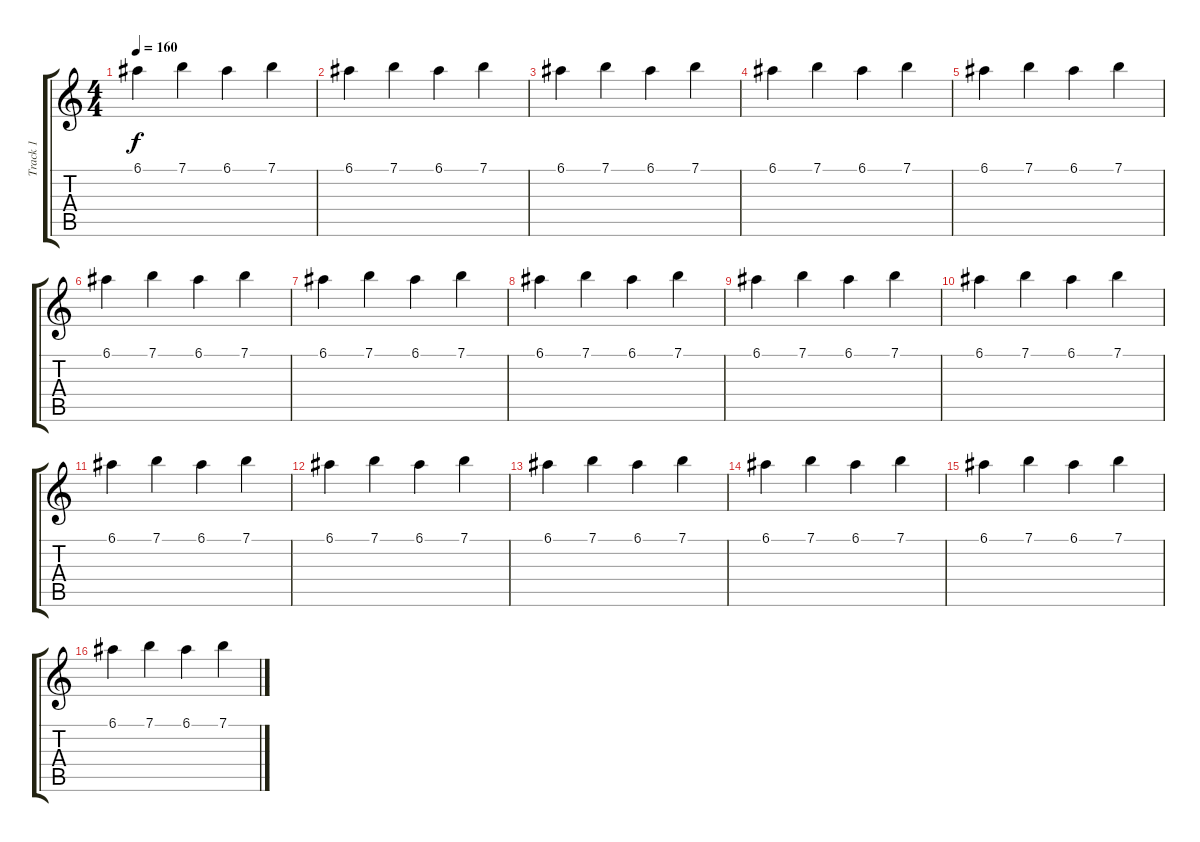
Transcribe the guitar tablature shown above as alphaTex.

\track ("Track 1" "Track 1") {instrument acousticguitarnylon}
\staff {score tabs}
\tuning (E4 B3 G3 D3 A2 E2) {hide}
\ts (4 4)
\tempo 160
\clef g2
\ks c
6.1.4{dy f} 7.1.4 6.1.4 7.1.4 |
6.1.4 7.1.4 6.1.4 7.1.4 |
6.1.4 7.1.4 6.1.4 7.1.4 |
6.1.4 7.1.4 6.1.4 7.1.4 |
6.1.4 7.1.4 6.1.4 7.1.4 |
6.1.4 7.1.4 6.1.4 7.1.4 |
6.1.4 7.1.4 6.1.4 7.1.4 |
6.1.4 7.1.4 6.1.4 7.1.4 |
6.1.4 7.1.4 6.1.4 7.1.4 |
6.1.4 7.1.4 6.1.4 7.1.4 |
6.1.4 7.1.4 6.1.4 7.1.4 |
6.1.4 7.1.4 6.1.4 7.1.4 |
6.1.4 7.1.4 6.1.4 7.1.4 |
6.1.4 7.1.4 6.1.4 7.1.4 |
6.1.4 7.1.4 6.1.4 7.1.4 |
6.1.4 7.1.4 6.1.4 7.1.4
